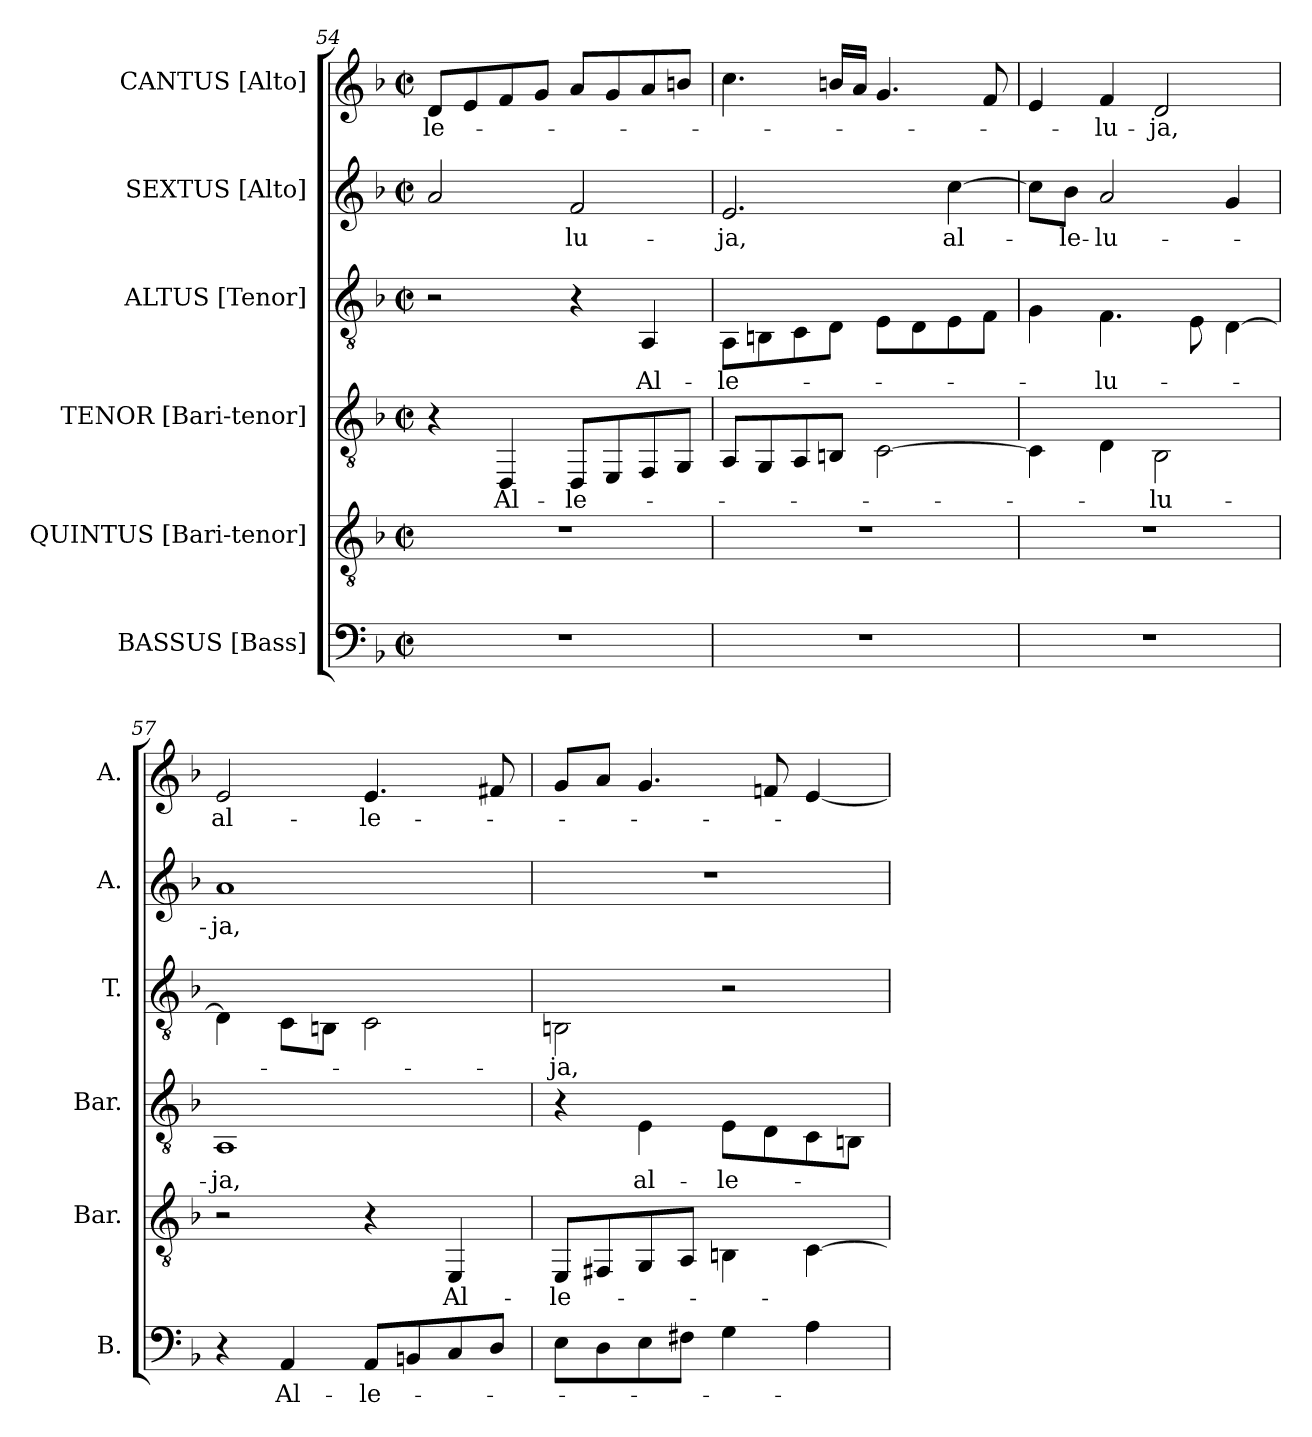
**kern	**text	**kern	**text	**kern	**text	**kern	**text	**kern	**text	**kern	**text
*part6	*part6	*part5	*part5	*part4	*part4	*part3	*part3	*part2	*part2	*part1	*part1
*staff6	*staff6	*staff5	*staff5	*staff4	*staff4	*staff3	*staff3	*staff2	*staff2	*staff1	*staff1
*I"BASSUS [Bass]	*	*I"QUINTUS [Bari-tenor]	*	*I"TENOR [Bari-tenor]	*	*I"ALTUS [Tenor]	*	*I"SEXTUS [Alto]	*	*I"CANTUS [Alto]	*
*I'B.	*	*I'Bar.	*	*I'Bar.	*	*I'T.	*	*I'A.	*	*I'A.	*
*clefF4	*	*clefGv2	*	*clefGv2	*	*clefGv2	*	*clefG2	*	*clefG2	*
*k[b-]	*	*k[b-]	*	*k[b-]	*	*k[b-]	*	*k[b-]	*	*k[b-]	*
*d:	*	*d:	*	*d:	*	*d:	*	*d:	*	*d:	*
*M2/2	*	*M2/2	*	*M2/2	*	*M2/2	*	*M2/2	*	*M2/2	*
*met(c|)	*	*met(c|)	*	*met(c|)	*	*met(c|)	*	*met(c|)	*	*met(c|)	*
=54	=54	=54	=54	=54	=54	=54	=54	=54	=54	=54	=54
!	!	!	!	!	!	!	!	!	!	!	!LO:LY:b:color=#000000
1r	.	1r	.	4r	.	2r	.	2ai/	.	8di/L	-le-
.	.	.	.	.	.	.	.	.	.	8ei/	.
!	!	!	!	!	!LO:LY:b:color=#000000	!	!	!	!	!	!
.	.	.	.	4DDi/	Al-	.	.	.	.	8fi/	.
.	.	.	.	.	.	.	.	.	.	8gi/J	.
!	!	!	!	!	!LO:LY:b:color=#000000	!	!	!	!	!	!
!	!	!	!	!	!	!	!	!	!LO:LY:b:color=#000000	!	!
.	.	.	.	8DDi/L	-le-	4r	.	2fi/	-lu-	8ai/L	.
.	.	.	.	8EEi/	.	.	.	.	.	8gi/	.
!	!	!	!	!	!	!	!LO:LY:b:color=#000000	!	!	!	!
.	.	.	.	8FFi/	.	4AAi/	Al-	.	.	8ai/	.
.	.	.	.	8GGi/J	.	.	.	.	.	8bni/J	.
!!LO:LB:g=z
=55	=55	=55	=55	=55	=55	=55	=55	=55	=55	=55	=55
!	!	!	!	!	!	!	!LO:LY:b:color=#000000	!	!	!	!
!	!	!	!	!	!	!	!	!	!LO:LY:b:color=#000000	!	!
1r	.	1r	.	8AAi/L	.	8AAi\L	-le-	2.ei/	-ja,	4.cci\	.
.	.	.	.	8GGi/	.	8BBni\	.	.	.	.	.
.	.	.	.	8AAi/	.	8Ci\	.	.	.	.	.
.	.	.	.	8BBni/J	.	8Di\J	.	.	.	16bni/LL	.
.	.	.	.	.	.	.	.	.	.	16ai/JJ	.
.	.	.	.	[2Ci\	.	8Ei\L	.	.	.	4.gi/	.
.	.	.	.	.	.	8Di\	.	.	.	.	.
!	!	!	!	!	!	!	!	!	!LO:LY:b:color=#000000	!	!
.	.	.	.	.	.	8Ei\	.	[4cci\	al-	.	.
.	.	.	.	.	.	8Fi\J	.	.	.	8fi/	.
=56	=56	=56	=56	=56	=56	=56	=56	=56	=56	=56	=56
1r	.	1r	.	4Ci\]	.	4Gi\	.	8cci\L]	.	4ei/	.
!	!	!	!	!	!	!	!	!	!LO:LY:b:color=#000000	!	!
.	.	.	.	.	.	.	.	8b-i\J	-le-	.	.
!	!	!	!	!	!	!	!LO:LY:b:color=#000000	!	!	!	!
!	!	!	!	!	!	!	!	!	!LO:LY:b:color=#000000	!	!
!	!	!	!	!	!	!	!	!	!	!	!LO:LY:b:color=#000000
.	.	.	.	4Di\	.	4.Fi\	-lu-	2ai/	-lu-	4fi/	-lu-
!	!	!	!	!	!LO:LY:b:color=#000000	!	!	!	!	!	!
!	!	!	!	!	!	!	!	!	!	!	!LO:LY:b:color=#000000
.	.	.	.	2BB-i\	-lu-	.	.	.	.	2di/	-ja,
.	.	.	.	.	.	8Ei\	.	.	.	.	.
.	.	.	.	.	.	[4Di\	.	4gi/	.	.	.
=57	=57	=57	=57	=57	=57	=57	=57	=57	=57	=57	=57
!	!	!	!	!	!LO:LY:b:color=#000000	!	!	!	!	!	!
!	!	!	!	!	!	!	!	!	!LO:LY:b:color=#000000	!	!
!	!	!	!	!	!	!	!	!	!	!	!LO:LY:b:color=#000000
4r	.	2r	.	1AAi	-ja,	4Di\]	.	1ai	-ja,	2ei/	al-
!	!LO:LY:b:color=#000000	!	!	!	!	!	!	!	!	!	!
4AAi/	Al-	.	.	.	.	8Ci\L	.	.	.	.	.
.	.	.	.	.	.	8BBni\J	.	.	.	.	.
!	!LO:LY:b:color=#000000	!	!	!	!	!	!	!	!	!	!
!	!	!	!	!	!	!	!	!	!	!	!LO:LY:b:color=#000000
8AAi/L	-le-	4r	.	.	.	2Ci\	.	.	.	4.ei/	-le-
8BBni/	.	.	.	.	.	.	.	.	.	.	.
!	!	!	!LO:LY:b:color=#000000	!	!	!	!	!	!	!	!
8Ci/	.	4EEi/	Al-	.	.	.	.	.	.	.	.
8Di/J	.	.	.	.	.	.	.	.	.	8f#Xi/	.
=58	=58	=58	=58	=58	=58	=58	=58	=58	=58	=58	=58
!	!	!	!LO:LY:b:color=#000000	!	!	!	!	!	!	!	!
!	!	!	!	!	!	!	!LO:LY:b:color=#000000	!	!	!	!
8Ei\L	.	8EEi/L	-le-	4r	.	2BBni\	-ja,	1r	.	8gi/L	.
8Di\	.	8FF#Xi/	.	.	.	.	.	.	.	8ai/J	.
!	!	!	!	!	!LO:LY:b:color=#000000	!	!	!	!	!	!
8Ei\	.	8GGi/	.	4Ei\	al-	.	.	.	.	4.gi/	.
8F#Xi\J	.	8AAi/J	.	.	.	.	.	.	.	.	.
!	!	!	!	!	!LO:LY:b:color=#000000	!	!	!	!	!	!
4Gi\	.	4BBni\	.	8Ei\L	-le-	2r	.	.	.	.	.
.	.	.	.	8Di\	.	.	.	.	.	8fni/	.
4Ai\	.	[4Ci\	.	8Ci\	.	.	.	.	.	[4ei/	.
.	.	.	.	8BBni\J	.	.	.	.	.	.	.
=	=	=	=	=	=	=	=	=	=	=	=
*-	*-	*-	*-	*-	*-	*-	*-	*-	*-	*-	*-
